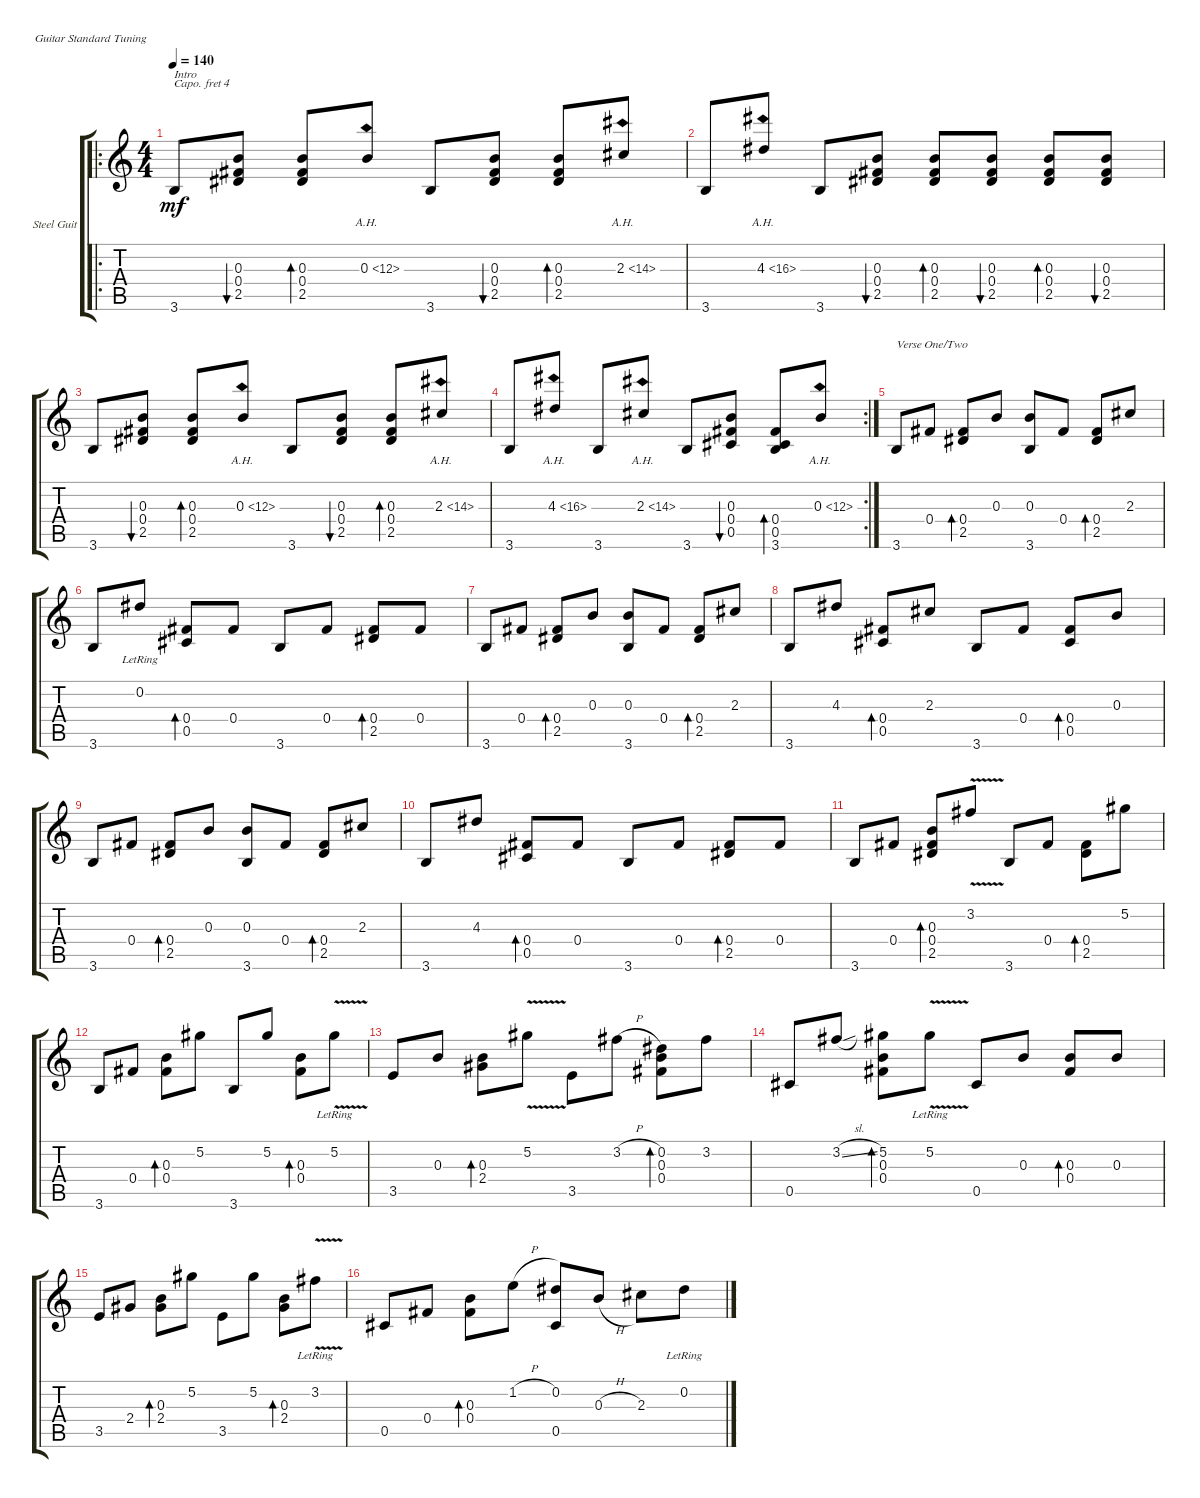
\defaultSystemsLayout 4
\bracketExtendMode groupsimilarinstruments
\firstSystemTrackNameOrientation horizontal
\otherSystemsTrackNameOrientation horizontal
\track ("Steel Guitar" "Steel Guit") {instrument acousticguitarsteel}
\staff {score tabs}
\capo 4
\tuning (E4 B3 G3 D3 A2 E2)
\ro
\ts (4 4)
\tempo 140
\clef g2
\ks c
3.6.8{txt "Intro" dy mf instrument acousticguitarsteel} (2.5 0.4 0.3).8{bu 53} (2.5 0.4 0.3).8{bd 49} 0.3{ah 12}.8 3.6.8 (2.5 0.4 0.3).8{bu 52} (0.3 0.4 2.5).8{bd 51} 2.3{ah 12}.8 |
3.6.8 4.3{ah 12}.8 3.6.8 (2.5 0.4 0.3).8{bu 51} (0.3 0.4 2.5).8{bd 51} (2.5 0.4 0.3).8{bu 51} (2.5 0.4 0.3).8{bd 51} (0.4 0.3 2.5).8{bu 51} |
3.6.8 (2.5 0.4 0.3).8{bu 51} (0.3 0.4 2.5).8{bd 51} 0.3{ah 12}.8 3.6.8 (2.5 0.4 0.3).8{bu 51} (0.3 0.4 2.5).8{bd 51} 2.3{ah 12}.8 |
\rc 2
3.6.8 4.3{ah 12}.8 3.6.8 2.3{ah 12}.8 3.6.8 (0.5 0.4 0.3).8{bu 51} (3.6 0.5 0.4).8{bd 51} 0.3{ah 12}.8 |
3.6.8{txt "Verse One/Two"} 0.4.8 (0.4 2.5).8{bd 51} 0.3.8 (3.6 0.3).8 0.4.8 (2.5 0.4).8{bd 51} 2.3.8 |
3.6.8 0.2{lr}.8 (0.5 0.4).8{bd 51} 0.4.8 3.6.8 0.4.8 (2.5 0.4).8{bd 51} 0.4.8 |
3.6.8 0.4.8 (0.4 2.5).8{bd 51} 0.3.8 (3.6 0.3).8 0.4.8 (2.5 0.4).8{bd 51} 2.3.8 |
3.6.8 4.3.8 (0.5 0.4).8{bd 51} 2.3.8 3.6.8 0.4.8 (0.4 0.5).8{bd 51} 0.3.8 |
3.6.8 0.4.8 (0.4 2.5).8{bd 51} 0.3.8 (3.6 0.3).8 0.4.8 (2.5 0.4).8{bd 51} 2.3.8 |
3.6.8 4.3.8 (0.5 0.4).8{bd 51} 0.4.8 3.6.8 0.4.8 (2.5 0.4).8{bd 51} 0.4.8 |
3.6.8 0.4.8 (2.5 0.4 0.3).8{bd 51} 3.2{v}.8 3.6.8 0.4.8 (2.5 0.4).8{bd 51} 5.2.8 |
3.6.8 0.4.8 (0.4 0.3).8{bd 51} 5.2.8 3.6.8 5.2.8 (0.3 0.4).8{bd 51} 5.2{v lr}.8 |
3.5.8 0.3.8 (2.4 0.3).8{bd 51} 5.2{v}.8 3.5.8 3.2{h}.8 (0.4 0.3 0.2).8{bd 51} 3.2.8 |
0.5.8 3.2{sl}.8 (5.2 0.3 0.4).8{bd 51} 5.2{v lr}.8 0.5.8 0.3.8 (0.3 0.4).8{bd 51} 0.3.8 |
3.5.8 2.4.8 (2.4 0.3).8{bd 51} 5.2.8 3.5.8 5.2.8 (2.4 0.3).8{bd 51} 3.2{v lr}.8 |
0.5.8 0.4.8 (0.4 0.3).8{bd 51} 1.2{h}.8 (0.2 0.5).8 0.3{h}.8 2.3.8 0.2{lr}.8
